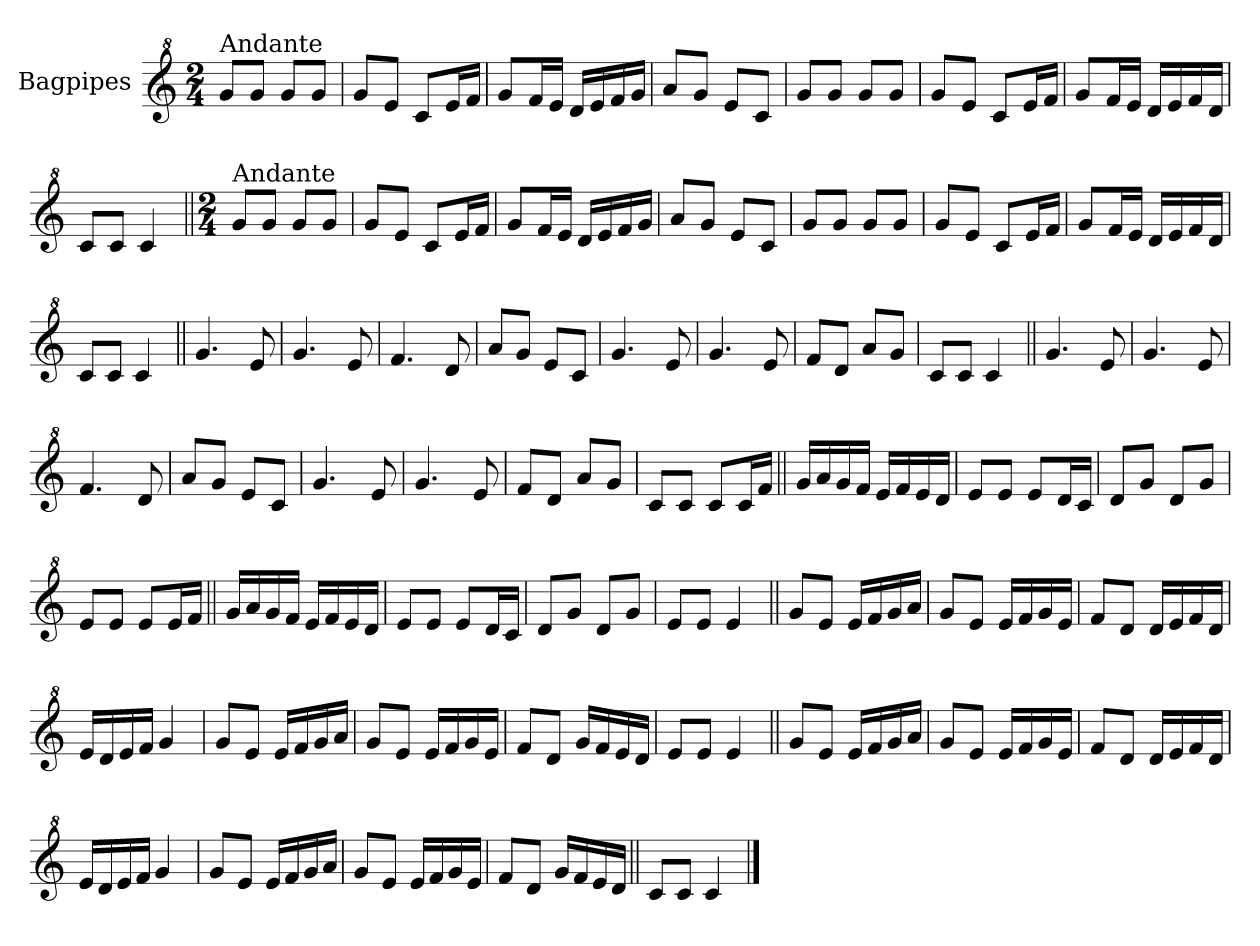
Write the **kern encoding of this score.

**kern
*part1
*staff1
*I"Bagpipes
*I'Bag
*clefG^2
*k[]
*M2/4
=1
!LO:TX:a:t=Andante
8ggL
8ggJ
8ggL
8ggJ
=
8ggL
8eeJ
8ccL
16eeL
16ffJJ
=
8ggL
16ffL
16eeJJ
16ddLL
16ee
16ff
16ggJJ
=
8aaL
8ggJ
8eeL
8ccJ
=
8ggL
8ggJ
8ggL
8ggJ
=
8ggL
8eeJ
8ccL
16eeL
16ffJJ
=
8ggL
16ffL
16eeJJ
16ddLL
16ee
16ff
16ddJJ
=
8ccL
8ccJ
4cc
=||
*M2/4
!LO:TX:a:t=Andante
8ggL
8ggJ
8ggL
8ggJ
=
8ggL
8eeJ
8ccL
16eeL
16ffJJ
=
8ggL
16ffL
16eeJJ
16ddLL
16ee
16ff
16ggJJ
=
8aaL
8ggJ
8eeL
8ccJ
=
8ggL
8ggJ
8ggL
8ggJ
=
8ggL
8eeJ
8ccL
16eeL
16ffJJ
=
8ggL
16ffL
16eeJJ
16ddLL
16ee
16ff
16ddJJ
=
8ccL
8ccJ
4cc
=||
4.gg
8ee
=
4.gg
8ee
=
4.ff
8dd
=
8aaL
8ggJ
8eeL
8ccJ
=
4.gg
8ee
=
4.gg
8ee
=
8ffL
8ddJ
8aaL
8ggJ
=
8ccL
8ccJ
4cc
=||
4.gg
8ee
=
4.gg
8ee
=
4.ff
8dd
=
8aaL
8ggJ
8eeL
8ccJ
=
4.gg
8ee
=
4.gg
8ee
=
8ffL
8ddJ
8aaL
8ggJ
=
8ccL
8ccJ
8ccL
16ccL
16ffJJ
=||
16ggLL
16aa
16gg
16ffJJ
16eeLL
16ff
16ee
16ddJJ
=
8eeL
8eeJ
8eeL
16ddL
16ccJJ
=
8ddL
8ggJ
8ddL
8ggJ
=
8eeL
8eeJ
8eeL
16eeL
16ffJJ
=||
16ggLL
16aa
16gg
16ffJJ
16eeLL
16ff
16ee
16ddJJ
=
8eeL
8eeJ
8eeL
16ddL
16ccJJ
=
8ddL
8ggJ
8ddL
8ggJ
=
8eeL
8eeJ
4ee
=||
8ggL
8eeJ
16eeLL
16ff
16gg
16aaJJ
=
8ggL
8eeJ
16eeLL
16ff
16gg
16eeJJ
=
8ffL
8ddJ
16ddLL
16ee
16ff
16ddJJ
=
16eeLL
16dd
16ee
16ffJJ
4gg
=
8ggL
8eeJ
16eeLL
16ff
16gg
16aaJJ
=
8ggL
8eeJ
16eeLL
16ff
16gg
16eeJJ
=
8ffL
8ddJ
16ggLL
16ff
16ee
16ddJJ
=
8eeL
8eeJ
4ee
=||
8ggL
8eeJ
16eeLL
16ff
16gg
16aaJJ
=
8ggL
8eeJ
16eeLL
16ff
16gg
16eeJJ
=
8ffL
8ddJ
16ddLL
16ee
16ff
16ddJJ
=
16eeLL
16dd
16ee
16ffJJ
4gg
=
8ggL
8eeJ
16eeLL
16ff
16gg
16aaJJ
=
8ggL
8eeJ
16eeLL
16ff
16gg
16eeJJ
=
8ffL
8ddJ
16ggLL
16ff
16ee
16ddJJ
=||
8ccL
8ccJ
4cc
==
*-
